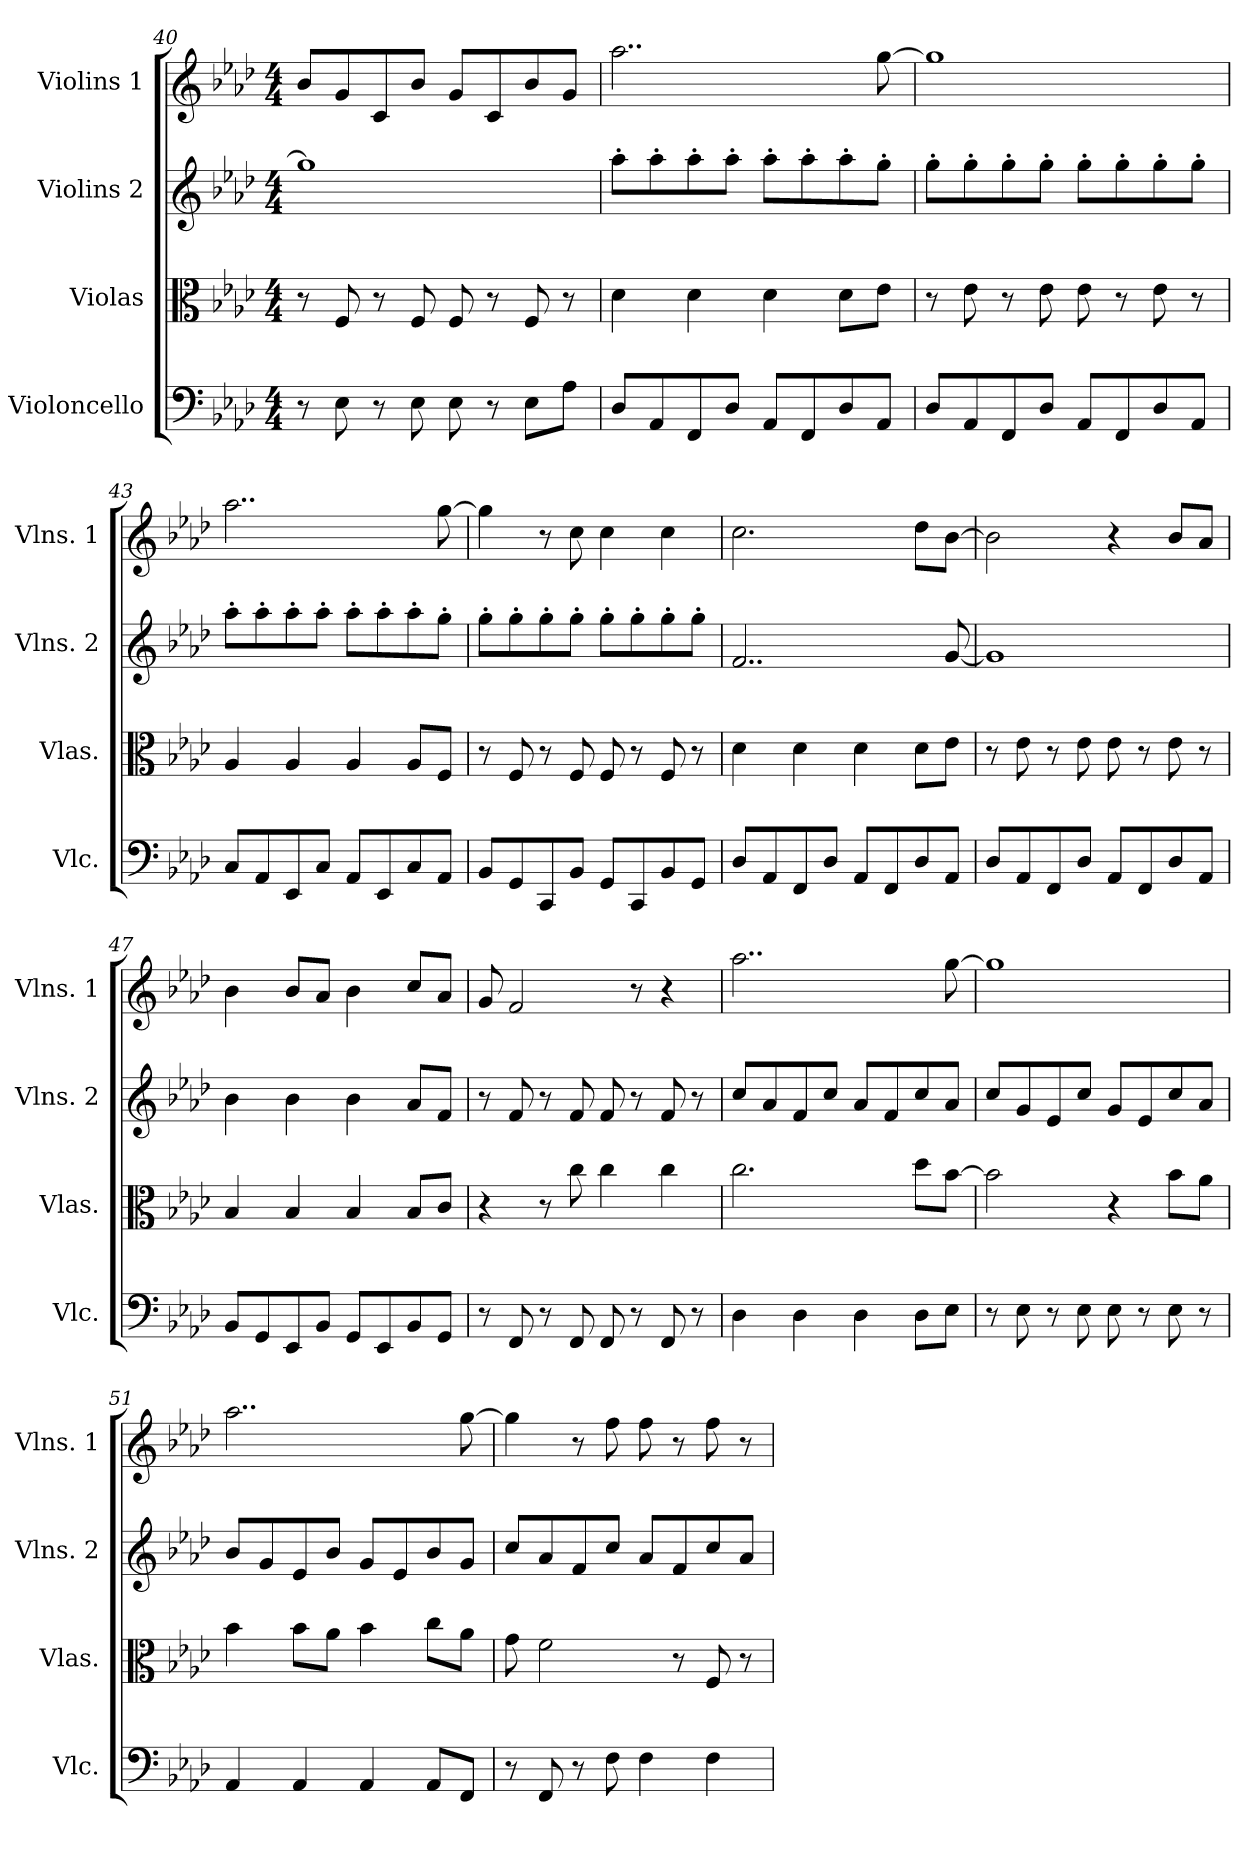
**kern	**kern	**kern	**kern
*part4	*part3	*part2	*part1
*staff4	*staff3	*staff2	*staff1
*I"Violoncello	*I"Violas	*I"Violins 2	*I"Violins 1
*I'Vlc.	*I'Vlas.	*I'Vlns. 2	*I'Vlns. 1
*clefF4	*clefC3	*clefG2	*clefG2
*k[b-e-a-d-]	*k[b-e-a-d-]	*k[b-e-a-d-]	*k[b-e-a-d-]
*A-:	*A-:	*A-:	*A-:
*M4/4	*M4/4	*M4/4	*M4/4
=40	=40	=40	=40
8r	8r	1gg]	8b-/L
8E-\	8F/	.	8g/
8r	8r	.	8c/
8E-\	8F/	.	8b-/J
8E-\	8F/	.	8g/L
8r	8r	.	8c/
8E-\L	8F/	.	8b-/
8A-\J	8r	.	8g/J
!!LO:LB:g=z
=41	=41	=41	=41
8D-/L	4d-\	8aa-'\L	2..aa-\
8AA-/	.	8aa-'\	.
8FF/	4d-\	8aa-'\	.
8D-/J	.	8aa-'\J	.
8AA-/L	4d-\	8aa-'\L	.
8FF/	.	8aa-'\	.
8D-/	8d-\L	8aa-'\	.
8AA-/J	8e-\J	8gg'\J	[8gg\
=42	=42	=42	=42
8D-/L	8r	8gg'\L	1gg]
8AA-/	8e-\	8gg'\	.
8FF/	8r	8gg'\	.
8D-/J	8e-\	8gg'\J	.
8AA-/L	8e-\	8gg'\L	.
8FF/	8r	8gg'\	.
8D-/	8e-\	8gg'\	.
8AA-/J	8r	8gg'\J	.
=43	=43	=43	=43
8C/L	4A-/	8aa-'\L	2..aa-\
8AA-/	.	8aa-'\	.
8EE-/	4A-/	8aa-'\	.
8C/J	.	8aa-'\J	.
8AA-/L	4A-/	8aa-'\L	.
8EE-/	.	8aa-'\	.
8C/	8A-/L	8aa-'\	.
8AA-/J	8F/J	8gg'\J	[8gg\
=44	=44	=44	=44
8BB-/L	8r	8gg'\L	4gg\]
8GG/	8F/	8gg'\	.
8CC/	8r	8gg'\	8r
8BB-/J	8F/	8gg'\J	8cc\
8GG/L	8F/	8gg'\L	4cc\
8CC/	8r	8gg'\	.
8BB-/	8F/	8gg'\	4cc\
8GG/J	8r	8gg'\J	.
!!LO:PB:g=z
=45	=45	=45	=45
8D-/L	4d-\	2..f/	2.cc\
8AA-/	.	.	.
8FF/	4d-\	.	.
8D-/J	.	.	.
8AA-/L	4d-\	.	.
8FF/	.	.	.
8D-/	8d-\L	.	8dd-\L
8AA-/J	8e-\J	[8g/	[8b-\J
=46	=46	=46	=46
8D-/L	8r	1g]	2b-\]
8AA-/	8e-\	.	.
8FF/	8r	.	.
8D-/J	8e-\	.	.
8AA-/L	8e-\	.	4r
8FF/	8r	.	.
8D-/	8e-\	.	8b-/L
8AA-/J	8r	.	8a-/J
=47	=47	=47	=47
8BB-/L	4B-/	4b-\	4b-\
8GG/	.	.	.
8EE-/	4B-/	4b-\	8b-/L
8BB-/J	.	.	8a-/J
8GG/L	4B-/	4b-\	4b-\
8EE-/	.	.	.
8BB-/	8B-/L	8a-/L	8cc/L
8GG/J	8c/J	8f/J	8a-/J
=48	=48	=48	=48
8r	4r	8r	8g/
8FF/	.	8f/	2f/
8r	8r	8r	.
8FF/	8cc\	8f/	.
8FF/	4cc\	8f/	.
8r	.	8r	8r
8FF/	4cc\	8f/	4r
8r	.	8r	.
!!LO:LB:g=z
=49	=49	=49	=49
4D-\	2.cc\	8cc/L	2..aa-\
.	.	8a-/	.
4D-\	.	8f/	.
.	.	8cc/J	.
4D-\	.	8a-/L	.
.	.	8f/	.
8D-\L	8dd-\L	8cc/	.
8E-\J	[8b-\J	8a-/J	[8gg\
=50	=50	=50	=50
8r	2b-\]	8cc/L	1gg]
8E-\	.	8g/	.
8r	.	8e-/	.
8E-\	.	8cc/J	.
8E-\	4r	8g/L	.
8r	.	8e-/	.
8E-\	8b-\L	8cc/	.
8r	8a-\J	8a-/J	.
=51	=51	=51	=51
4AA-/	4b-\	8b-/L	2..aa-\
.	.	8g/	.
4AA-/	8b-\L	8e-/	.
.	8a-\J	8b-/J	.
4AA-/	4b-\	8g/L	.
.	.	8e-/	.
8AA-/L	8cc\L	8b-/	.
8FF/J	8a-\J	8g/J	[8gg\
=52	=52	=52	=52
8r	8g\	8cc/L	4gg\]
8FF/	2f\	8a-/	.
8r	.	8f/	8r
8F\	.	8cc/J	8ff\
4F\	.	8a-/L	8ff\
.	8r	8f/	8r
4F\	8F/	8cc/	8ff\
.	8r	8a-/J	8r
=	=	=	=
*-	*-	*-	*-
